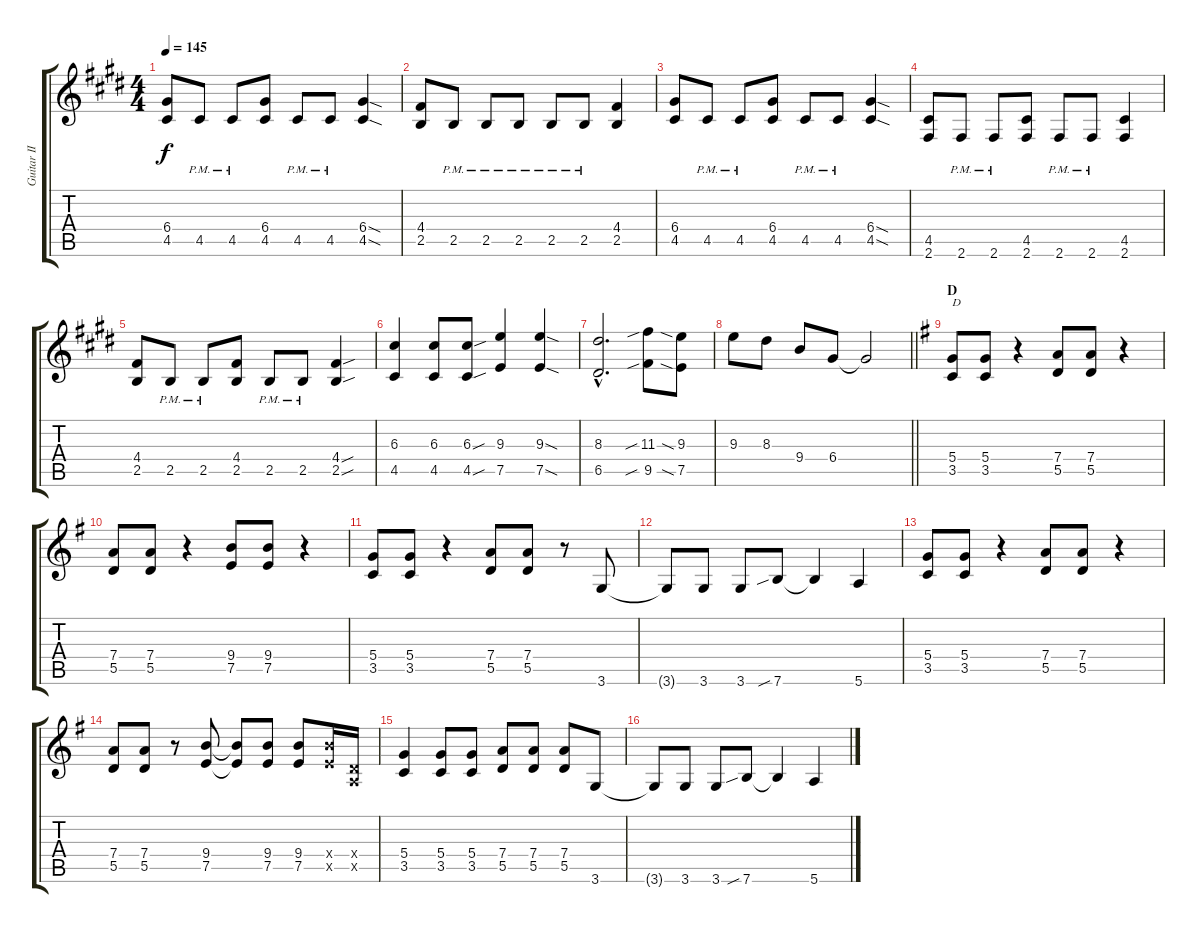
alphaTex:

\track ("Guitar II" "Guitar II") {instrument overdrivenguitar}
\staff {score tabs}
\tuning (E4 B3 G3 D3 A2 E2) {hide}
\ts (4 4)
\tempo 145
\clef g2
\ks e
(6.4 4.5).8{dy f} 4.5{pm}.8 4.5{pm}.8 (6.4 4.5).8 4.5{pm}.8 4.5{pm}.8 (6.4{sod} 4.5{sod}).4 |
(4.4 2.5).8 2.5{pm}.8 2.5{pm}.8 2.5{pm}.8 2.5{pm}.8 2.5{pm}.8 (4.4 2.5).4 |
(6.4 4.5).8 4.5{pm}.8 4.5{pm}.8 (6.4 4.5).8 4.5{pm}.8 4.5{pm}.8 (6.4{sod} 4.5{sod}).4 |
(4.5 2.6).8 2.6{pm}.8 2.6{pm}.8 (4.5 2.6).8 2.6{pm}.8 2.6{pm}.8 (4.5 2.6).4 |
(4.4 2.5).8 2.5{pm}.8 2.5{pm}.8 (4.4 2.5).8 2.5{pm}.8 2.5{pm}.8 (4.4{sou} 2.5{sou}).4 |
(6.3 4.5).4 (6.3 4.5).8 (6.3{sou} 4.5{sou}).8 (9.3 7.5).4 (9.3{sod} 7.5{sod}).4 |
(8.3{hac} 6.5{hac}).2{d} (11.3{sib} 9.5{sib}).8 (9.3{sia} 7.5{sia}).8 |
\barLineRight lightlight
9.3.8 8.3.8 9.4.8 6.4.8 6.4{t}.2 |
\section ("" "D")
\ks g
(5.4 3.5).8{txt "D"} (5.4 3.5).8 r.4 (7.4 5.5).8 (7.4 5.5).8 r.4 |
(7.4 5.5).8 (7.4 5.5).8 r.4 (9.4 7.5).8 (9.4 7.5).8 r.4 |
(5.4 3.5).8 (5.4 3.5).8 r.4 (7.4 5.5).8 (7.4 5.5).8 r.8 3.6.8 |
3.6{t}.8 3.6.8 3.6.8 7.6{sib}.8 7.6{t}.4 5.6.4 |
(5.4 3.5).8 (5.4 3.5).8 r.4 (7.4 5.5).8 (7.4 5.5).8 r.4 |
(7.4 5.5).8 (7.4 5.5).8 r.8 (9.4 7.5).8 (9.4{t} 7.5{t}).8 (9.4 7.5).8 (9.4 7.5).8 (9.4{x} 7.5{x}).16 (0.4{x} 0.5{x}).16 |
(5.4 3.5).4 (5.4 3.5).8 (5.4 3.5).8 (7.4 5.5).8 (7.4 5.5).8 (7.4 5.5).8 3.6.8 |
3.6{t}.8 3.6.8 3.6.8 7.6{sib}.8 7.6{t}.4 5.6.4
